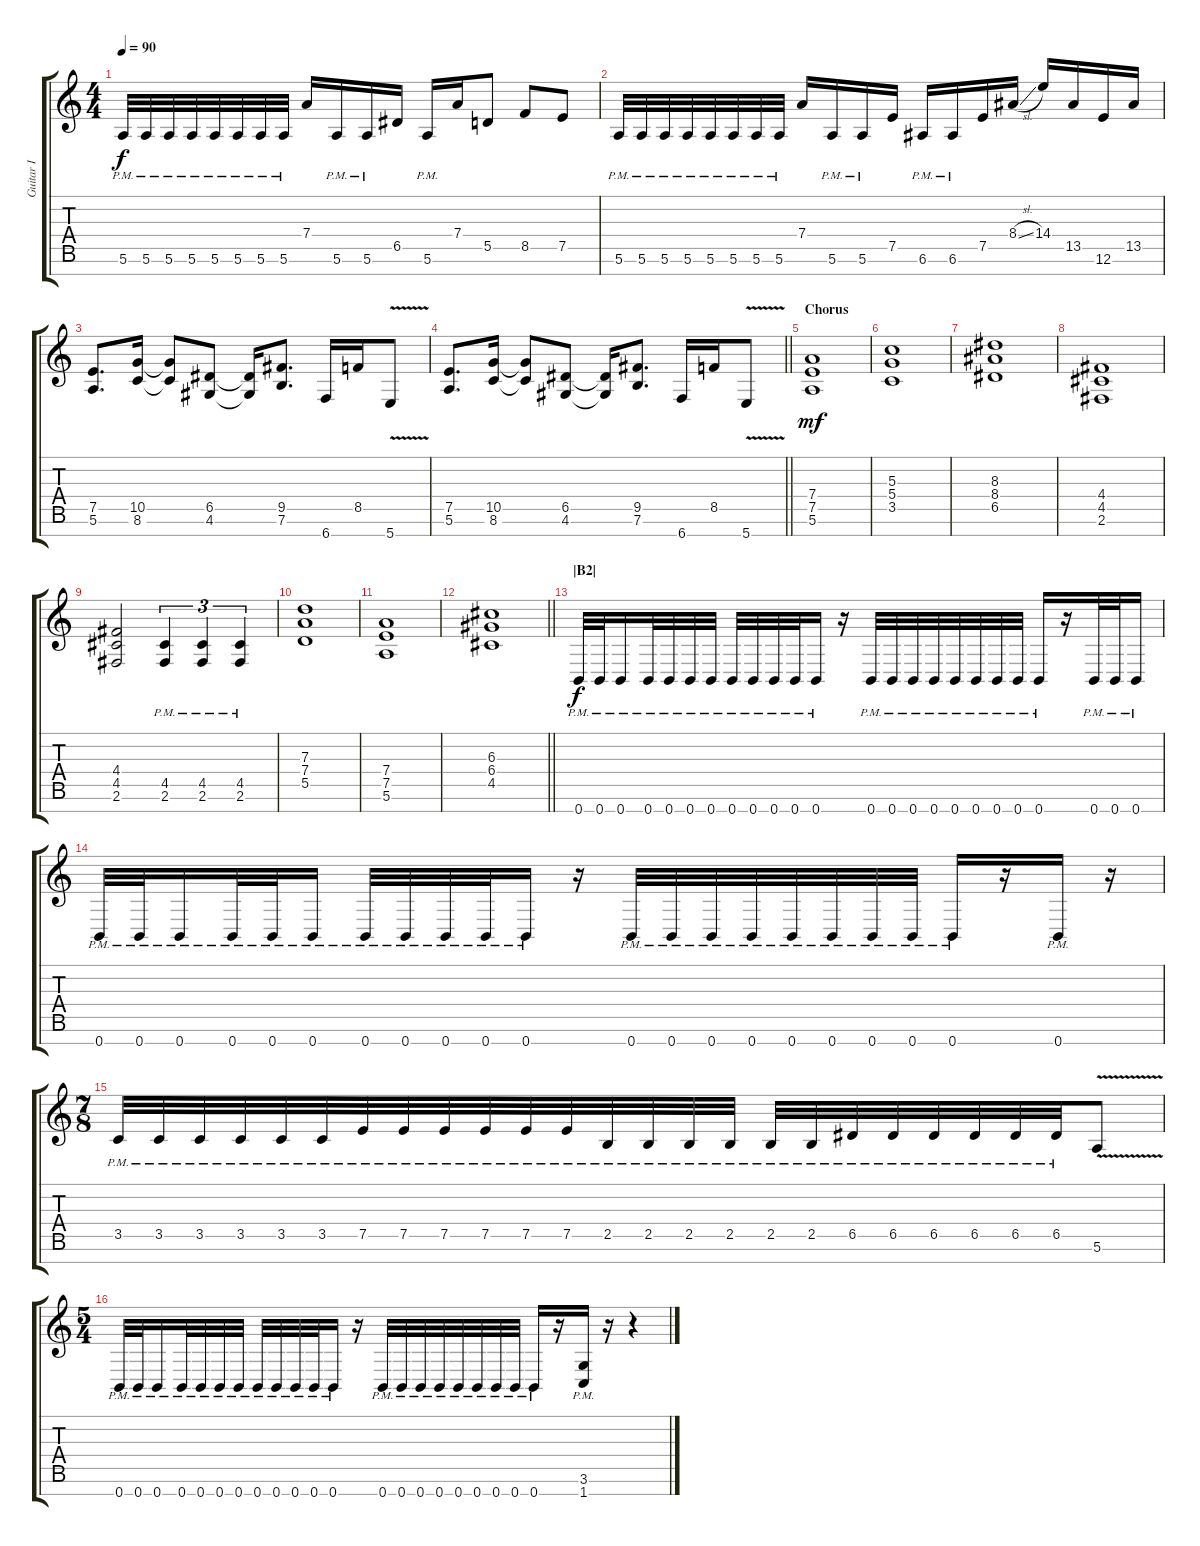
\track ("Guitar I" "Guitar I") {instrument distortionguitar}
\staff {score tabs}
\tuning (E4 B3 G3 D3 A2 E2 B1) {hide}
\ts (4 4)
\tempo 90
\clef g2
\ks c
5.6{pm}.32{dy f} 5.6{pm}.32 5.6{pm}.32 5.6{pm}.32 5.6{pm}.32 5.6{pm}.32 5.6{pm}.32 5.6{pm}.32 7.4.16 5.6{pm}.16 5.6{pm}.16 6.5.16 5.6{pm}.16 7.4.16 5.5.8 8.5.8 7.5.8 |
5.6{pm}.32 5.6{pm}.32 5.6{pm}.32 5.6{pm}.32 5.6{pm}.32 5.6{pm}.32 5.6{pm}.32 5.6{pm}.32 7.4.16 5.6{pm}.16 5.6{pm}.16 7.5.16 6.6{pm}.16 6.6{pm}.16 7.5.16 8.4{sl}.16 14.4.16 13.5.16 12.6.16 13.5.16 |
(7.5 5.6).8{d} (10.5 8.6).16 (10.5{t} 8.6{t}).8 (6.5 4.6).8 (6.5{t} 4.6{t}).16 (9.5 7.6).8{d} 6.7.16 8.5.16 5.7{v}.8 |
\barLineRight lightlight
(7.5 5.6).8{d} (10.5 8.6).16 (10.5{t} 8.6{t}).8 (6.5 4.6).8 (6.5{t} 4.6{t}).16 (9.5 7.6).8{d} 6.7.16 8.5.16 5.7{v}.8 |
\section ("" "Chorus")
(7.4 7.5 5.6).1{dy mf} |
(5.3 5.4 3.5).1 |
(8.3 8.4 6.5).1 |
(4.4 4.5 2.6).1 |
(4.4 4.5 2.6).2 (4.5{pm} 2.6{pm}).4{tu (3 2)} (4.5{pm} 2.6{pm}).4{tu (3 2)} (4.5{pm} 2.6{pm}).4{tu (3 2)} |
(7.3 7.4 5.5).1 |
(7.4 7.5 5.6).1 |
\barLineRight lightlight
(6.3 6.4 4.5).1 |
\section ("" "|B2|")
0.7{pm}.32{dy f} 0.7{pm}.32 0.7{pm}.16 0.7{pm}.32 0.7{pm}.32 0.7{pm}.32 0.7{pm}.32 0.7{pm}.32 0.7{pm}.32 0.7{pm}.32 0.7{pm}.32 0.7{pm}.16 r.16 0.7{pm}.32 0.7{pm}.32 0.7{pm}.32 0.7{pm}.32 0.7{pm}.32 0.7{pm}.32 0.7{pm}.32 0.7{pm}.32 0.7{pm}.16 r.16 0.7{pm}.32 0.7{pm}.32 0.7{pm}.16 |
0.7{pm}.32 0.7{pm}.32 0.7{pm}.16 0.7{pm}.32 0.7{pm}.32 0.7{pm}.16 0.7{pm}.32 0.7{pm}.32 0.7{pm}.32 0.7{pm}.32 0.7{pm}.16 r.16 0.7{pm}.32 0.7{pm}.32 0.7{pm}.32 0.7{pm}.32 0.7{pm}.32 0.7{pm}.32 0.7{pm}.32 0.7{pm}.32 0.7{pm}.16 r.16 0.7{pm}.16 r.16 |
\ts (7 8)
3.5{pm}.32 3.5{pm}.32 3.5{pm}.32 3.5{pm}.32{beam merge} 3.5{pm}.32 3.5{pm}.32 7.5{pm}.32 7.5{pm}.32 7.5{pm}.32 7.5{pm}.32 7.5{pm}.32 7.5{pm}.32{beam merge} 2.5{pm}.32 2.5{pm}.32 2.5{pm}.32 2.5{pm}.32 2.5{pm}.32 2.5{pm}.32 6.5{pm}.32 6.5{pm}.32{beam merge} 6.5{pm}.32 6.5{pm}.32 6.5{pm}.32 6.5{pm}.32 5.6{v}.8 |
\ts (5 4)
0.7{pm}.32 0.7{pm}.32 0.7{pm}.16 0.7{pm}.32 0.7{pm}.32 0.7{pm}.32 0.7{pm}.32 0.7{pm}.32 0.7{pm}.32 0.7{pm}.32 0.7{pm}.32 0.7{pm}.16 r.16 0.7{pm}.32 0.7{pm}.32 0.7{pm}.32 0.7{pm}.32 0.7{pm}.32 0.7{pm}.32 0.7{pm}.32 0.7{pm}.32 0.7{pm}.16 r.16 (3.6{pm} 1.7{pm}).16 r.16 r.4
